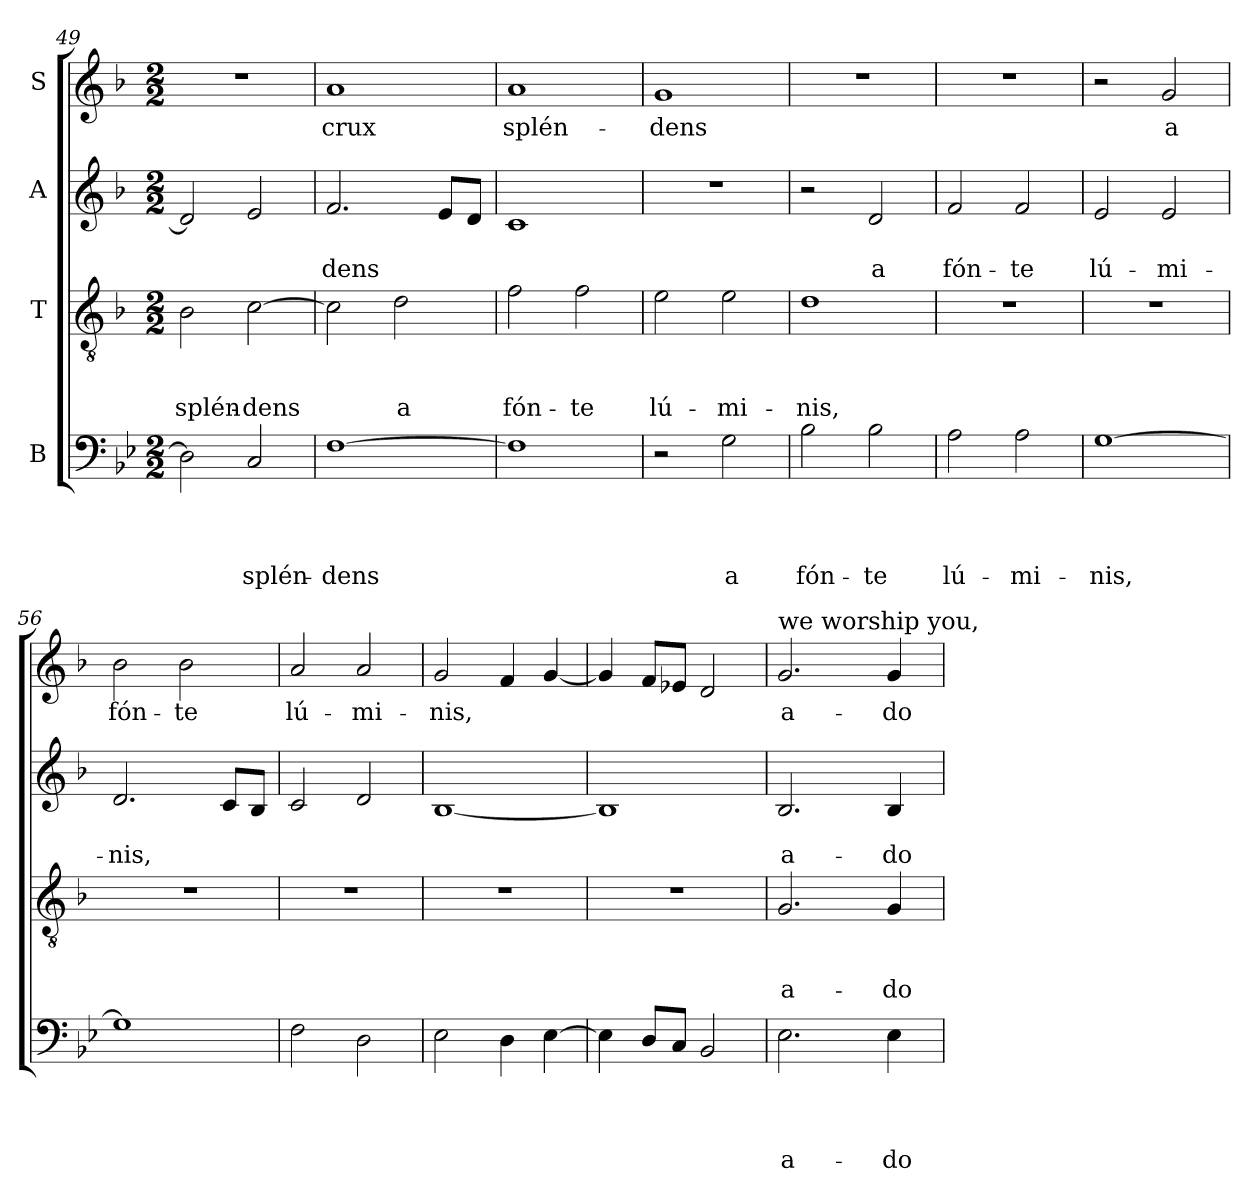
**kern	**text	**text	**text	**text	**kern	**text	**text	**text	**kern	**text	**text	**kern	**text
*part4	*part4	*part4	*part4	*part4	*part3	*part3	*part3	*part3	*part2	*part2	*part2	*part1	*part1
*staff4	*staff4	*staff4	*staff4	*staff4	*staff3	*staff3	*staff3	*staff3	*staff2	*staff2	*staff2	*staff1	*staff1
*I"B	*	*	*	*	*I"T	*	*	*	*I"A	*	*	*I"S	*
*clefF4	*	*	*	*	*clefGv2	*	*	*	*clefG2	*	*	*clefG2	*
*k[b-e-]	*	*	*	*	*k[b-]	*	*	*	*k[b-]	*	*	*k[b-]	*
*B-:	*	*	*	*	*F:	*	*	*	*F:	*	*	*F:	*
*M2/2	*	*	*	*	*M2/2	*	*	*	*M2/2	*	*	*M2/2	*
=49	=49	=49	=49	=49	=49	=49	=49	=49	=49	=49	=49	=49	=49
!	!	!	!	!	!	!	!	!LO:LY:b	!	!	!	!	!
2D\]	.	.	.	.	2B-\	.	.	splén-	2d/]	.	.	1r	.
!	!	!	!	!LO:LY:b	!	!	!	!LO:LY:b	!	!	!	!	!
2C/	.	.	.	splén-	[2c\	.	.	-dens	2e/	.	.	.	.
!!LO:PB:g=z
=50	=50	=50	=50	=50	=50	=50	=50	=50	=50	=50	=50	=50	=50
!	!	!	!	!LO:LY:b	!	!	!	!	!	!	!LO:LY:b	!	!LO:LY:b
[1F	.	.	.	-dens	2c\]	.	.	.	2.f/	.	-dens	1a	crux
!	!	!	!	!	!	!	!	!LO:LY:b	!	!	!	!	!
.	.	.	.	.	2d\	.	.	a	.	.	.	.	.
.	.	.	.	.	.	.	.	.	8e/L	.	.	.	.
.	.	.	.	.	.	.	.	.	8d/J	.	.	.	.
=51	=51	=51	=51	=51	=51	=51	=51	=51	=51	=51	=51	=51	=51
!	!	!	!	!	!	!	!	!LO:LY:b	!	!	!	!	!LO:LY:b
1F]	.	.	.	.	2f\	.	.	fón-	1c	.	.	1a	splén-
!	!	!	!	!	!	!	!	!LO:LY:b	!	!	!	!	!
.	.	.	.	.	2f\	.	.	-te	.	.	.	.	.
=52	=52	=52	=52	=52	=52	=52	=52	=52	=52	=52	=52	=52	=52
!	!	!	!	!	!	!	!	!LO:LY:b	!	!	!	!	!LO:LY:b
2r	.	.	.	.	2e\	.	.	lú-	1r	.	.	1g	-dens
!	!	!	!	!LO:LY:b	!	!	!	!LO:LY:b	!	!	!	!	!
2G\	.	.	.	a	2e\	.	.	-mi-	.	.	.	.	.
=53	=53	=53	=53	=53	=53	=53	=53	=53	=53	=53	=53	=53	=53
!	!	!	!	!LO:LY:b	!	!	!	!LO:LY:b	!	!	!	!	!
2B-\	.	.	.	fón-	1d	.	.	-nis,	2r	.	.	1r	.
!	!	!	!	!LO:LY:b	!	!	!	!	!	!	!LO:LY:b	!	!
2B-\	.	.	.	-te	.	.	.	.	2d/	.	a	.	.
=54	=54	=54	=54	=54	=54	=54	=54	=54	=54	=54	=54	=54	=54
!	!	!	!	!LO:LY:b	!	!	!	!	!	!	!LO:LY:b	!	!
2A\	.	.	.	lú-	1r	.	.	.	2f/	.	fón-	1r	.
!	!	!	!	!LO:LY:b	!	!	!	!	!	!	!LO:LY:b	!	!
2A\	.	.	.	-mi-	.	.	.	.	2f/	.	-te	.	.
=55	=55	=55	=55	=55	=55	=55	=55	=55	=55	=55	=55	=55	=55
!	!	!	!	!LO:LY:b	!	!	!	!	!	!	!LO:LY:b	!	!
[1G	.	.	.	-nis,	1r	.	.	.	2e/	.	lú-	2r	.
!	!	!	!	!	!	!	!	!	!	!	!LO:LY:b	!	!LO:LY:b
.	.	.	.	.	.	.	.	.	2e/	.	-mi-	2g/	a
=56	=56	=56	=56	=56	=56	=56	=56	=56	=56	=56	=56	=56	=56
!	!	!	!	!	!	!	!	!	!	!	!LO:LY:b	!	!LO:LY:b
1G]	.	.	.	.	1r	.	.	.	2.d/	.	-nis,	2b-\	fón-
!	!	!	!	!	!	!	!	!	!	!	!	!	!LO:LY:b
.	.	.	.	.	.	.	.	.	.	.	.	2b-\	-te
.	.	.	.	.	.	.	.	.	8c/L	.	.	.	.
.	.	.	.	.	.	.	.	.	8B-/J	.	.	.	.
!!LO:LB:g=z
=57	=57	=57	=57	=57	=57	=57	=57	=57	=57	=57	=57	=57	=57
!	!	!	!	!	!	!	!	!	!	!	!	!	!LO:LY:b
2F\	.	.	.	.	1r	.	.	.	2c/	.	.	2a/	lú-
!	!	!	!	!	!	!	!	!	!	!	!	!	!LO:LY:b
2D\	.	.	.	.	.	.	.	.	2d/	.	.	2a/	-mi-
=58	=58	=58	=58	=58	=58	=58	=58	=58	=58	=58	=58	=58	=58
!	!	!	!	!	!	!	!	!	!	!	!	!	!LO:LY:b
2E-\	.	.	.	.	1r	.	.	.	[1B-	.	.	2g/	-nis,
4D\	.	.	.	.	.	.	.	.	.	.	.	4f/	.
[4E-\	.	.	.	.	.	.	.	.	.	.	.	[4g/	.
=59	=59	=59	=59	=59	=59	=59	=59	=59	=59	=59	=59	=59	=59
4E-\]	.	.	.	.	1r	.	.	.	1B-]	.	.	4g/]	.
8D/L	.	.	.	.	.	.	.	.	.	.	.	8f/L	.
8C/J	.	.	.	.	.	.	.	.	.	.	.	8e-i/J	.
2BB-/	.	.	.	.	.	.	.	.	.	.	.	2d/	.
=60	=60	=60	=60	=60	=60	=60	=60	=60	=60	=60	=60	=60	=60
!	!	!	!	!	!	!	!	!	!	!	!	!LO:TX:a:t=we worship you,	!
!	!	!	!	!LO:LY:b	!	!	!	!LO:LY:b	!	!	!LO:LY:b	!	!LO:LY:b
2.E-\	.	.	.	a-	2.G/	.	.	a-	2.B-/	.	a-	2.g/	a-
!	!	!	!	!LO:LY:b	!	!	!	!LO:LY:b	!	!	!LO:LY:b	!	!LO:LY:b
4E-\	.	.	.	-do-	4G/	.	.	-do-	4B-/	.	-do-	4g/	-do-
=	=	=	=	=	=	=	=	=	=	=	=	=	=
*-	*-	*-	*-	*-	*-	*-	*-	*-	*-	*-	*-	*-	*-
